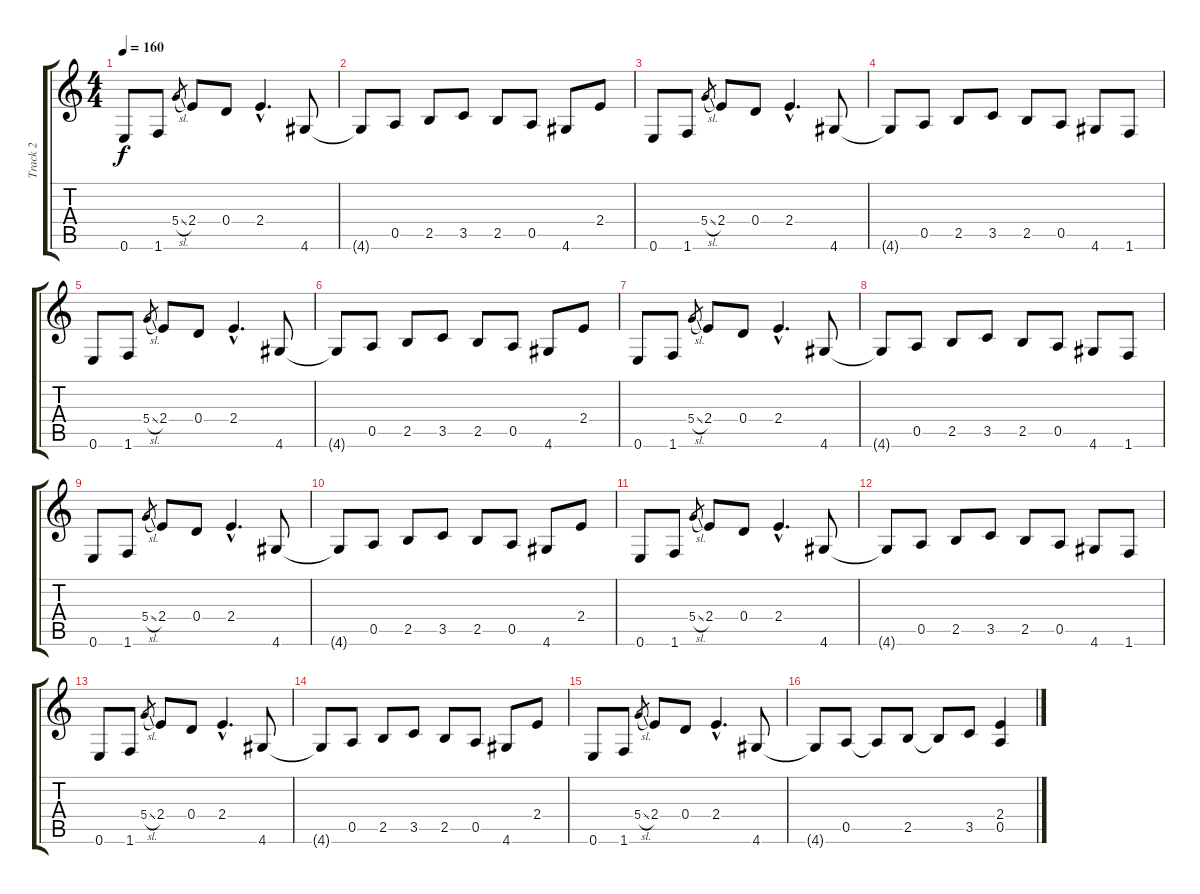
\track ("Track 2" "Track 2") {instrument distortionguitar}
\staff {score tabs}
\tuning (E4 B3 G3 D3 A2 E2) {hide}
\ts (4 4)
\tempo 160
\clef g2
\ks c
0.6.8{dy f} 1.6.8 5.4{sl}.8{gr} 2.4.8 0.4.8 2.4{hac}.4{d} 4.6.8 |
4.6{t}.8 0.5.8 2.5.8 3.5.8 2.5.8 0.5.8 4.6.8 2.4.8 |
0.6.8 1.6.8 5.4{sl}.8{gr} 2.4.8 0.4.8 2.4{hac}.4{d} 4.6.8 |
4.6{t}.8 0.5.8 2.5.8 3.5.8 2.5.8 0.5.8 4.6.8 1.6.8 |
0.6.8 1.6.8 5.4{sl}.8{gr} 2.4.8 0.4.8 2.4{hac}.4{d} 4.6.8 |
4.6{t}.8 0.5.8 2.5.8 3.5.8 2.5.8 0.5.8 4.6.8 2.4.8 |
0.6.8 1.6.8 5.4{sl}.8{gr} 2.4.8 0.4.8 2.4{hac}.4{d} 4.6.8 |
4.6{t}.8 0.5.8 2.5.8 3.5.8 2.5.8 0.5.8 4.6.8 1.6.8 |
0.6.8 1.6.8 5.4{sl}.8{gr} 2.4.8 0.4.8 2.4{hac}.4{d} 4.6.8 |
4.6{t}.8 0.5.8 2.5.8 3.5.8 2.5.8 0.5.8 4.6.8 2.4.8 |
0.6.8 1.6.8 5.4{sl}.8{gr} 2.4.8 0.4.8 2.4{hac}.4{d} 4.6.8 |
4.6{t}.8 0.5.8 2.5.8 3.5.8 2.5.8 0.5.8 4.6.8 1.6.8 |
0.6.8 1.6.8 5.4{sl}.8{gr} 2.4.8 0.4.8 2.4{hac}.4{d} 4.6.8 |
4.6{t}.8 0.5.8 2.5.8 3.5.8 2.5.8 0.5.8 4.6.8 2.4.8 |
0.6.8 1.6.8 5.4{sl}.8{gr} 2.4.8 0.4.8 2.4{hac}.4{d} 4.6.8 |
4.6{t}.8 0.5.8 0.5{t}.8 2.5.8 2.5{t}.8 3.5.8 (2.4 0.5).4
